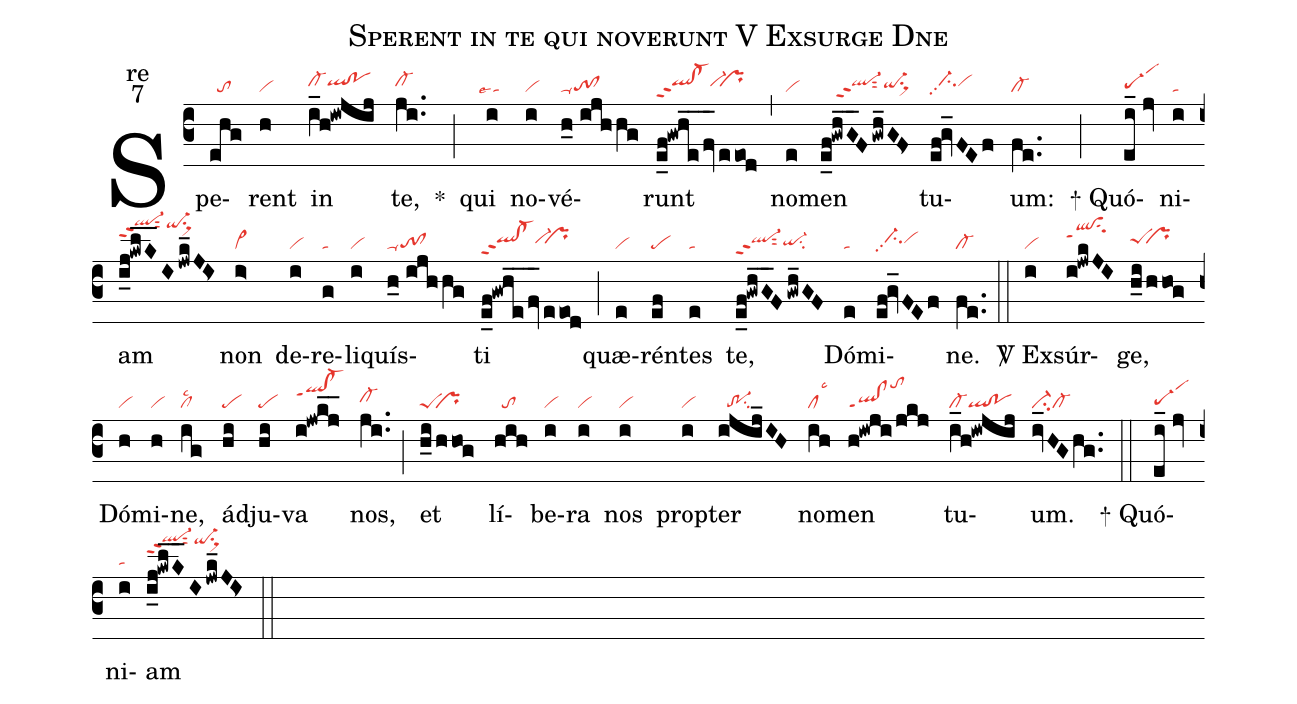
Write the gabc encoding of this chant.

name:Sperent in te qui noverunt V Exsurge Dne;
office-part:re;
mode:7;
nabc-lines:1;
%%
(c3) Spe(ehg|//to)rent(h|vi) in(i_h!iwjij|cl-hhqlhh!pohh) te,(ji..|cl-hh) <sp>*</sp>(;) qui(i|``talse4) no(i|vi)vé(h_0//ijhhg|ta-to!cl)runt(e_f!gwhe__/fv_/eeod|qlhh!cl-hhppt2vi-hh``prhh) (,) no(e|vi)men(e_f!gwhG__F/gwh_GF>|////ql-hhppt2sut2qi-hgsu1sux1) tu(ef!gv_FEf|//ci-hhpp2vihh)um:(fe..|cl-) (;)

<sp>+</sp> Quó(ei_//jv|scG-1hg)ni(i|ta)am(i_j!kwlK__I/jwk_JI>|ql-hnppt2sut2qi-hmsu1sux1) non(i>|vi>) de(i|vi)re(g|ta)li(i|vi)quís(h_0//ijhhg|ta-to!cl)ti(e_f!gwhe__/fv_/eeod|qlhh!cl-hhppt2vi-hh``prhh) (;) quæ(e|vi)rén(ef|pe)tes(e|ta) te,(e_f!gwhG__F/gwh_GF|ql-hhppt2sut2qi-hgsu2) Dó(e|ta)mi(ef!gv_FEf|//ci-hhpp2vihh)ne.(fe..|cl-) (::)

<sp>V/</sp> Ex(i|vi)súr(i!jwkJI|qlhjppt1su2)ge,(h_i/hhog|peShh``prhh) Dó(h|vi)mi(h|vi)ne,(ig|cllsc2) ád(hi|pe)ju(hi|pe)va(i!jwkj__|qlhj!cl-hjppt1) nos,(ji..|cl-hh) (;) et(h_i/hhog|peS``pr) lí(hih|//to)be(i|vi)ra(i|vi) nos(i|vi) prop(i|vi)ter(ijij_IH|//tr-1su2) no(ih|cllsc3)men(h!iwji/jkj|ql!clppt1tohm) tu(i_h!iwjij|cl-ql!po)um.(iv_HGhg..|ci-cl-) (::)

<sp>+</sp> Quó(ei_//jv|scG-1hg)ni(i|ta)am(i_j!kwlK__I/jwk_JI>|ql-hnppt2sut2qi-hmsu1sux1) (::)
